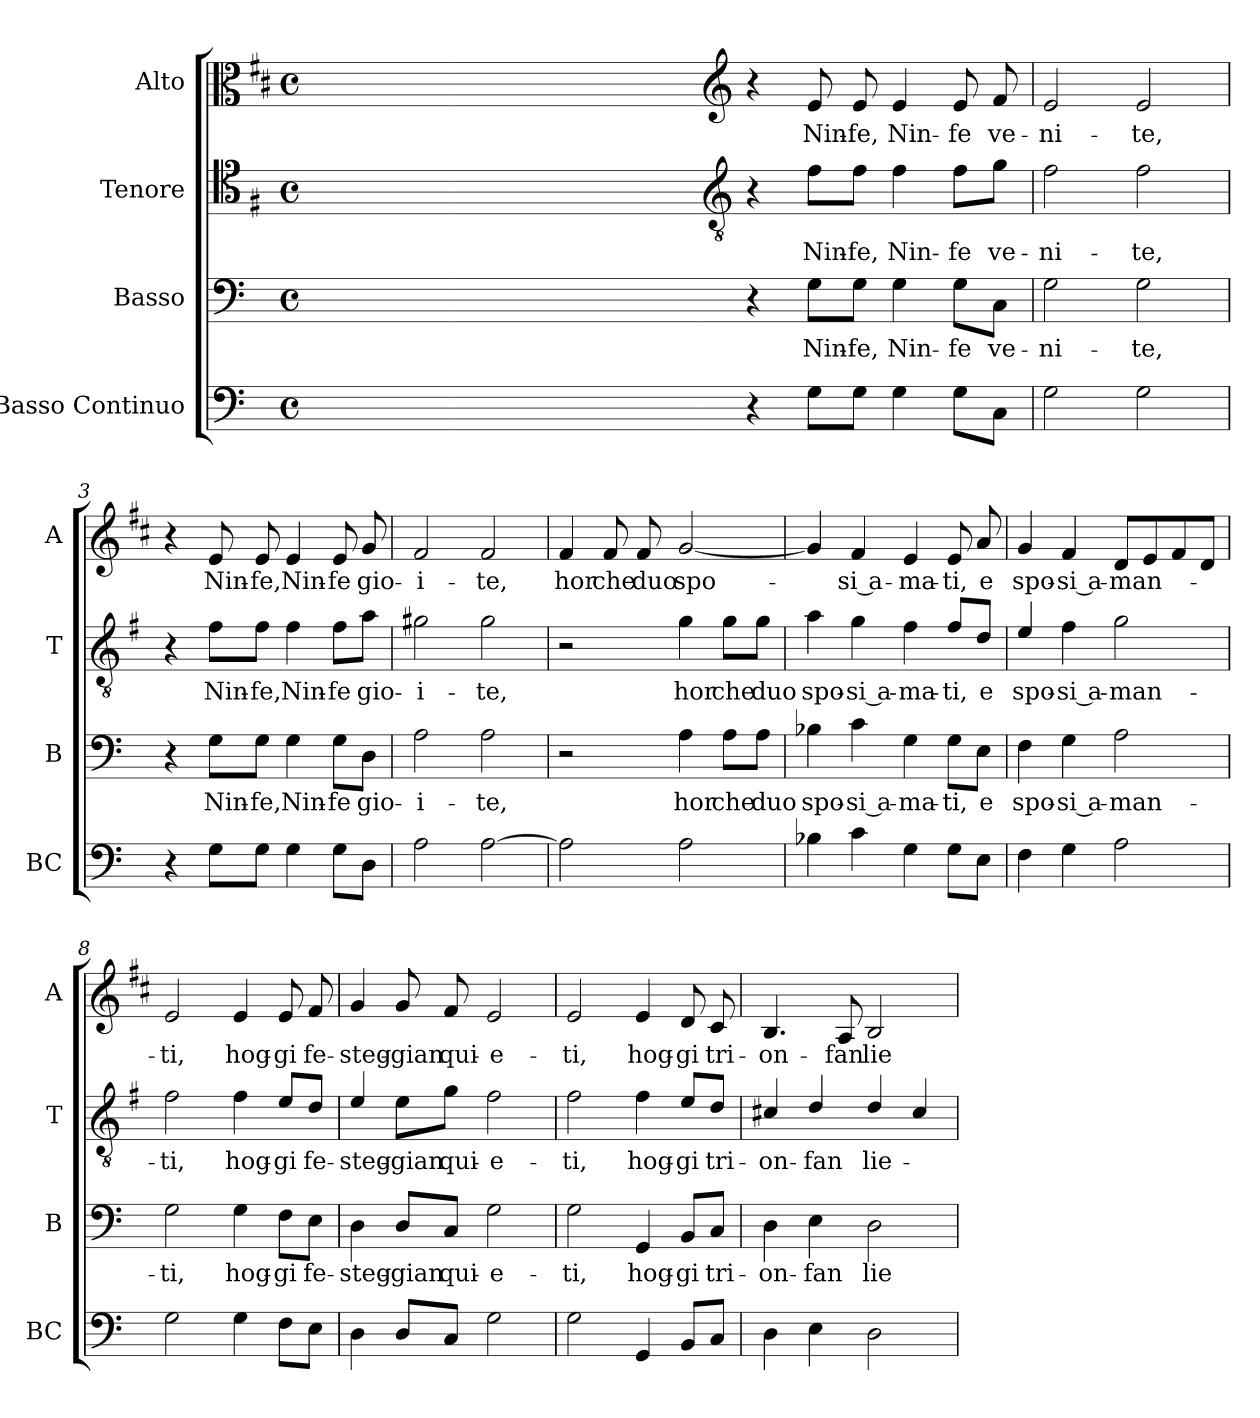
**kern	**kern	**text	**kern	**text	**kern	**text
*part4	*part3	*part3	*part2	*part2	*part1	*part1
*staff4	*staff3	*staff3	*staff2	*staff2	*staff1	*staff1
*I"Basso Continuo	*I"Basso	*	*I"Tenore	*	*I"Alto	*
*I'BC	*I'B	*	*I'T	*	*I'A	*
*clefF4	*clefF4	*	*clefC4	*	*clefC3	*
*	*	*	*ITrd4c7	*	*ITrd1c2	*
*k[]	*k[]	*	*k[]	*	*k[]	*
*C:	*C:	*	*C:	*	*C:	*
*M4/4	*M4/4	*	*M4/4	*	*M4/4	*
*met(c)	*met(c)	*	*met(c)	*	*met(c)	*
=	=	=	=	=	=	=
1ryy	1ryy	.	1ryy	.	1ryy	.
=1X-	=1X-	=1X-	=1X-	=1X-	=1X-	=1X-
4ryy	4ryy	.	4ryy	.	4ryy	.
4ryy	4ryy	.	4ryy	.	4ryy	.
4ryy	4ryy	.	4ryy	.	4ryy	.
4ryy	4ryy	.	4ryy	.	4ryy	.
=1-	=1-	=1-	=1-	=1-	=1-	=1-
*	*	*	*clefGv2	*	*clefG2	*
4r	4r	.	4r	.	4r	.
!	!	!LO:LY:b	!	!LO:LY:b	!	!LO:LY:b
8G\L	8G\L	Nin-	8B\L	Nin-	8d/	Nin-
!	!	!LO:LY:b	!	!LO:LY:b	!	!LO:LY:b
8G\J	8G\J	-fe,	8B\J	-fe,	8d/	-fe,
!	!	!LO:LY:b	!	!LO:LY:b	!	!LO:LY:b
4G\	4G\	Nin-	4B\	Nin-	4d/	Nin-
!	!	!LO:LY:b	!	!LO:LY:b	!	!LO:LY:b
8G\L	8G\L	-fe	8B\L	-fe	8d/	-fe
!	!	!LO:LY:b	!	!LO:LY:b	!	!LO:LY:b
8C\J	8C\J	ve-	8c\J	ve-	8e/	ve-
=2	=2	=2	=2	=2	=2	=2
!	!	!LO:LY:b	!	!LO:LY:b	!	!LO:LY:b
2G\	2G\	-ni-	2B\	-ni-	2d/	-ni-
!	!	!LO:LY:b	!	!LO:LY:b	!	!LO:LY:b
2G\	2G\	-te,	2B\	-te,	2d/	-te,
=3	=3	=3	=3	=3	=3	=3
4r	4r	.	4r	.	4r	.
!	!	!LO:LY:b	!	!LO:LY:b	!	!LO:LY:b
8G\L	8G\L	Nin-	8B\L	Nin-	8d/	Nin-
!	!	!LO:LY:b	!	!LO:LY:b	!	!LO:LY:b
8G\J	8G\J	-fe,	8B\J	-fe,	8d/	-fe,
!	!	!LO:LY:b	!	!LO:LY:b	!	!LO:LY:b
4G\	4G\	Nin-	4B\	Nin-	4d/	Nin-
!	!	!LO:LY:b	!	!LO:LY:b	!	!LO:LY:b
8G\L	8G\L	-fe	8B\L	-fe	8d/	-fe
!	!	!LO:LY:b	!	!LO:LY:b	!	!LO:LY:b
8D\J	8D\J	gio-	8d\J	gio-	8f/	gio-
=4	=4	=4	=4	=4	=4	=4
!	!	!LO:LY:b	!	!LO:LY:b	!	!LO:LY:b
2A\	2A\	-i-	2c#X\	-i-	2e/	-i-
!	!	!LO:LY:b	!	!LO:LY:b	!	!LO:LY:b
[2A\	2A\	-te,	2c#\	-te,	2e/	-te,
=5	=5	=5	=5	=5	=5	=5
!	!	!	!	!	!	!LO:LY:b
2A\]	2r	.	2r	.	4e/	hor
!	!	!	!	!	!	!LO:LY:b
.	.	.	.	.	8e/	che
!	!	!	!	!	!	!LO:LY:b
.	.	.	.	.	8e/	duo
!	!	!LO:LY:b	!	!LO:LY:b	!	!LO:LY:b
2A\	4A\	hor	4c\	hor	[2f/	spo-
!	!	!LO:LY:b	!	!LO:LY:b	!	!
.	8A\L	che	8c\L	che	.	.
!	!	!LO:LY:b	!	!LO:LY:b	!	!
.	8A\J	duo	8c\J	duo	.	.
!!LO:LB:g=z
=6	=6	=6	=6	=6	=6	=6
!	!	!LO:LY:b	!	!LO:LY:b	!	!
4B-X\	4B-X\	spo-	4d\	spo-	4f/]	.
!	!	!LO:LY:b	!	!LO:LY:b	!	!LO:LY:b
4c\	4c\	-si a-	4c\	-si a-	4e/	-si a-
!	!	!LO:LY:b	!	!LO:LY:b	!	!LO:LY:b
4G\	4G\	-ma-	4B\	-ma-	4d/	-ma-
!	!	!LO:LY:b	!	!LO:LY:b	!	!LO:LY:b
8G\L	8G\L	-ti,	8B/L	-ti,	8d/	-ti,
!	!	!LO:LY:b	!	!LO:LY:b	!	!LO:LY:b
8E\J	8E\J	e	8G/J	e	8g/	e
=7	=7	=7	=7	=7	=7	=7
!	!	!LO:LY:b	!	!LO:LY:b	!	!LO:LY:b
4F\	4F\	spo-	4A/	spo-	4f/	spo-
!	!	!LO:LY:b	!	!LO:LY:b	!	!LO:LY:b
4G\	4G\	-si a-	4B\	-si a-	4e/	-si a-
!	!	!LO:LY:b	!	!LO:LY:b	!	!LO:LY:b
2A\	2A\	-man-	2c\	-man-	8c/L	-man-
.	.	.	.	.	8d/	.
.	.	.	.	.	8e/	.
.	.	.	.	.	8c/J	.
=8	=8	=8	=8	=8	=8	=8
!	!	!LO:LY:b	!	!LO:LY:b	!	!LO:LY:b
2G\	2G\	-ti,	2B\	-ti,	2d/	-ti,
!	!	!LO:LY:b	!	!LO:LY:b	!	!LO:LY:b
4G\	4G\	hog-	4B\	hog-	4d/	hog-
!	!	!LO:LY:b	!	!LO:LY:b	!	!LO:LY:b
8F\L	8F\L	-gi	8A/L	-gi	8d/	-gi
!	!	!LO:LY:b	!	!LO:LY:b	!	!LO:LY:b
8E\J	8E\J	fe-	8G/J	fe-	8e/	fe-
=9	=9	=9	=9	=9	=9	=9
!	!	!LO:LY:b	!	!LO:LY:b	!	!LO:LY:b
4D\	4D\	-steg-	4A/	-steg-	4f/	-steg-
!	!	!LO:LY:b	!	!LO:LY:b	!	!LO:LY:b
8D/L	8D/L	-gian	8A\L	-gian	8f/	-gian
!	!	!LO:LY:b	!	!LO:LY:b	!	!LO:LY:b
8C/J	8C/J	qui-	8c\J	qui-	8e/	qui-
!	!	!LO:LY:b	!	!LO:LY:b	!	!LO:LY:b
2G\	2G\	-e-	2B\	-e-	2d/	-e-
=10	=10	=10	=10	=10	=10	=10
!	!	!LO:LY:b	!	!LO:LY:b	!	!LO:LY:b
2G\	2G\	-ti,	2B\	-ti,	2d/	-ti,
!	!	!LO:LY:b	!	!LO:LY:b	!	!LO:LY:b
4GG/	4GG/	hog-	4B\	hog-	4d/	hog-
!	!	!LO:LY:b	!	!LO:LY:b	!	!LO:LY:b
8BB/L	8BB/L	-gi	8A/L	-gi	8c/	-gi
!	!	!LO:LY:b	!	!LO:LY:b	!	!LO:LY:b
8C/J	8C/J	tri-	8G/J	tri-	8B/	tri-
=11	=11	=11	=11	=11	=11	=11
!	!	!LO:LY:b	!	!LO:LY:b	!	!LO:LY:b
4D\	4D\	-on-	4F#X/	-on-	4.A/	-on-
!	!	!LO:LY:b	!	!LO:LY:b	!	!
4E\	4E\	-fan	4G/	-fan	.	.
!	!	!	!	!	!	!LO:LY:b
.	.	.	.	.	8G/	-fan
!	!	!LO:LY:b	!	!LO:LY:b	!	!LO:LY:b
2D\	2D\	lie-	4G/	lie-	2A/	lie-
.	.	.	4F#/	.	.	.
=	=	=	=	=	=	=
*-	*-	*-	*-	*-	*-	*-
